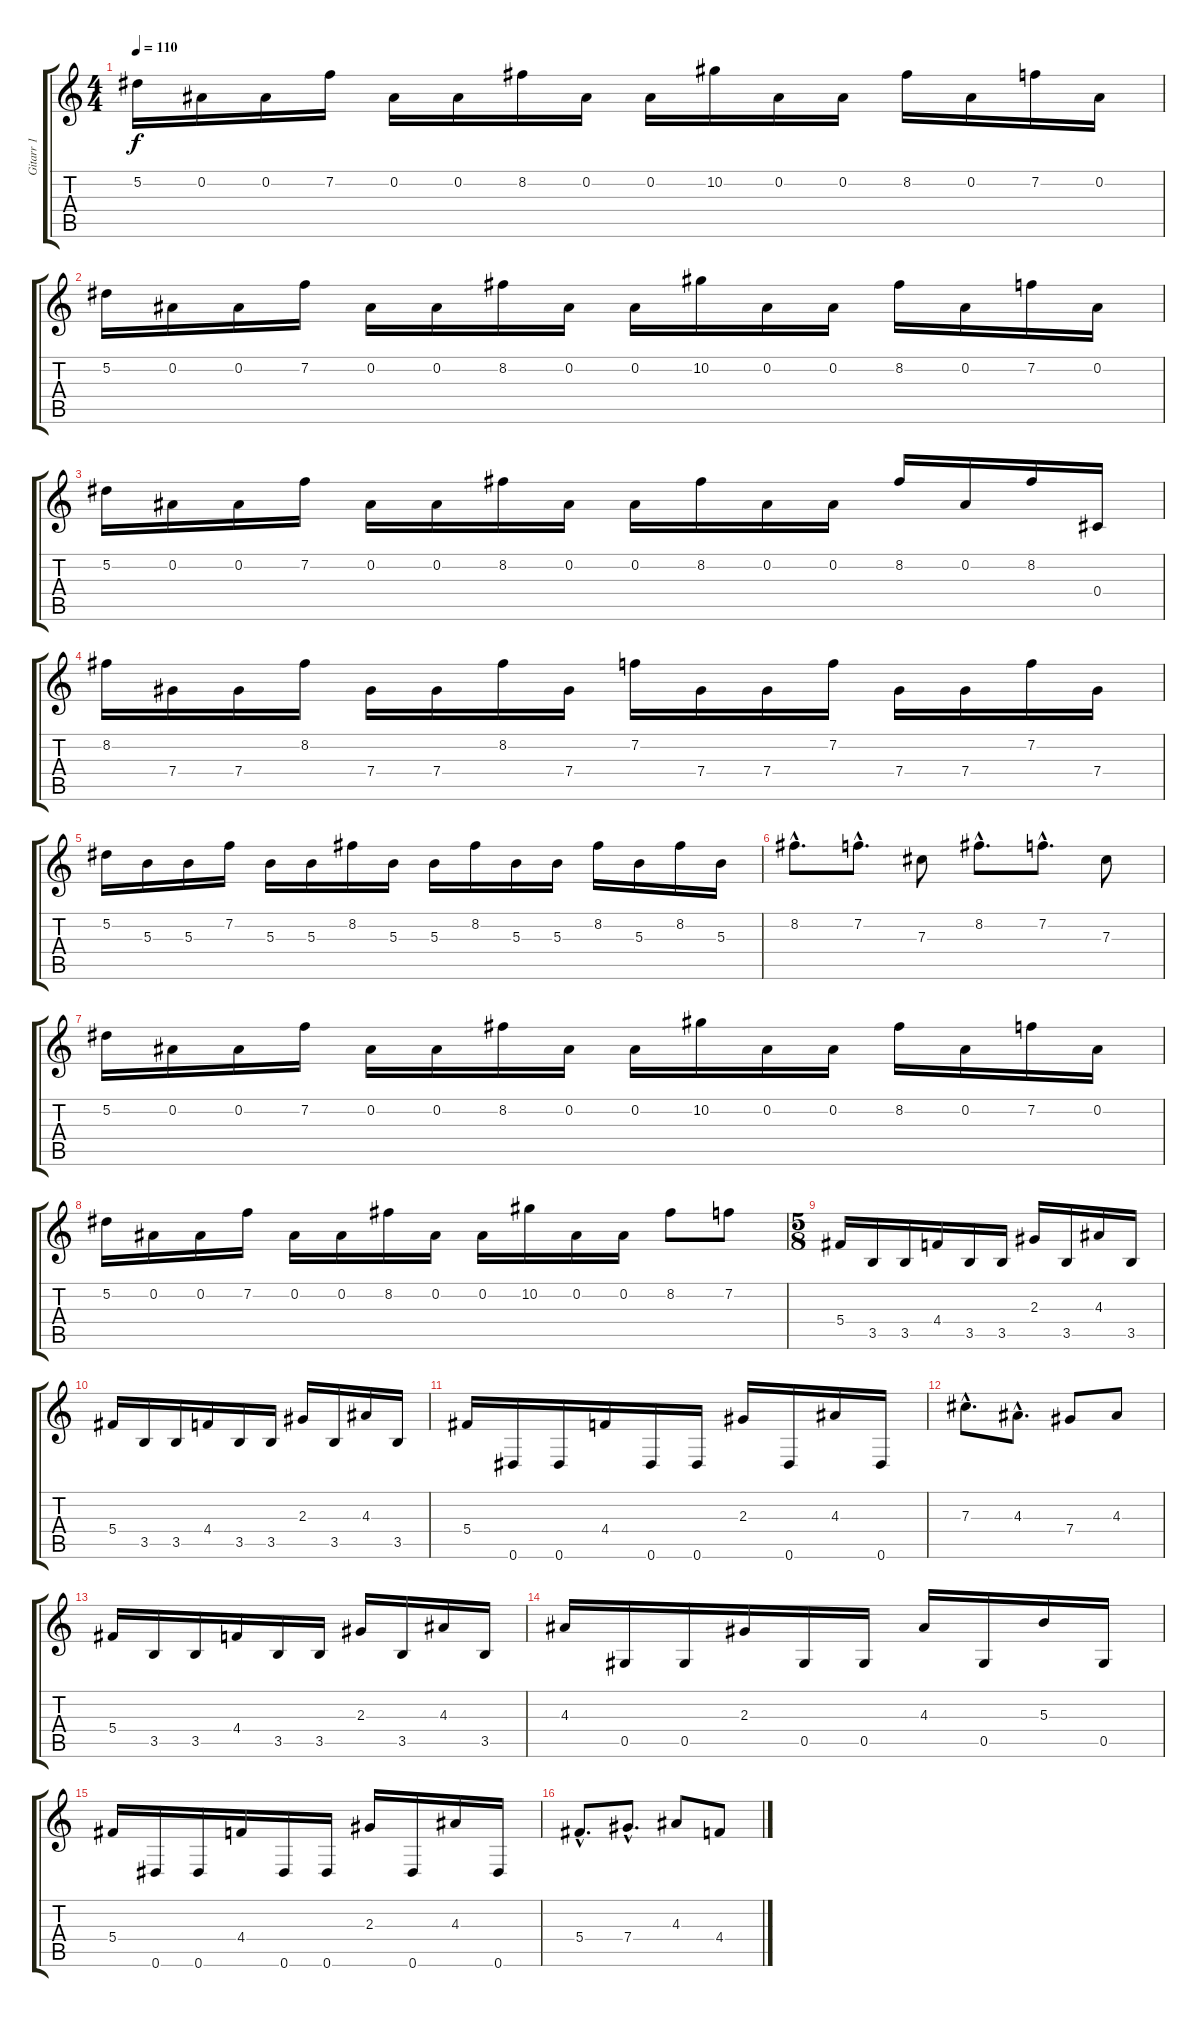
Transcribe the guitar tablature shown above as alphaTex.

\track ("Gitarr 1" "Gitarr 1") {instrument distortionguitar}
\staff {score tabs}
\tuning (Eb4 Bb3 Gb3 Db3 Ab2 Eb2) {hide}
\ts (4 4)
\tempo 110
\clef g2
\ks c
5.2.16{dy f} 0.2.16 0.2.16 7.2.16 0.2.16 0.2.16 8.2.16 0.2.16 0.2.16 10.2.16 0.2.16 0.2.16 8.2.16 0.2.16 7.2.16 0.2.16 |
5.2.16 0.2.16 0.2.16 7.2.16 0.2.16 0.2.16 8.2.16 0.2.16 0.2.16 10.2.16 0.2.16 0.2.16 8.2.16 0.2.16 7.2.16 0.2.16 |
5.2.16 0.2.16 0.2.16 7.2.16 0.2.16 0.2.16 8.2.16 0.2.16 0.2.16 8.2.16 0.2.16 0.2.16 8.2.16 0.2.16 8.2.16 0.4.16 |
8.2.16 7.4.16 7.4.16 8.2.16 7.4.16 7.4.16 8.2.16 7.4.16 7.2.16 7.4.16 7.4.16 7.2.16 7.4.16 7.4.16 7.2.16 7.4.16 |
5.2.16 5.3.16 5.3.16 7.2.16 5.3.16 5.3.16 8.2.16 5.3.16 5.3.16 8.2.16 5.3.16 5.3.16 8.2.16 5.3.16 8.2.16 5.3.16 |
8.2{hac}.8{d} 7.2{hac}.8{d} 7.3.8 8.2{hac}.8{d} 7.2{hac}.8{d} 7.3.8 |
5.2.16 0.2.16 0.2.16 7.2.16 0.2.16 0.2.16 8.2.16 0.2.16 0.2.16 10.2.16 0.2.16 0.2.16 8.2.16 0.2.16 7.2.16 0.2.16 |
5.2.16 0.2.16 0.2.16 7.2.16 0.2.16 0.2.16 8.2.16 0.2.16 0.2.16 10.2.16 0.2.16 0.2.16 8.2.8 7.2.8 |
\ts (5 8)
5.4.16 3.5.16 3.5.16 4.4.16 3.5.16 3.5.16 2.3.16 3.5.16 4.3.16 3.5.16 |
5.4.16 3.5.16 3.5.16 4.4.16 3.5.16 3.5.16 2.3.16 3.5.16 4.3.16 3.5.16 |
5.4.16 0.6.16 0.6.16 4.4.16 0.6.16 0.6.16 2.3.16 0.6.16 4.3.16 0.6.16 |
7.3{hac}.8{d} 4.3{hac}.8{d} 7.4.8 4.3.8 |
5.4.16 3.5.16 3.5.16 4.4.16 3.5.16 3.5.16 2.3.16 3.5.16 4.3.16 3.5.16 |
4.3.16 0.5.16 0.5.16 2.3.16 0.5.16 0.5.16 4.3.16 0.5.16 5.3.16 0.5.16 |
5.4.16 0.6.16 0.6.16 4.4.16 0.6.16 0.6.16 2.3.16 0.6.16 4.3.16 0.6.16 |
5.4{hac}.8{d} 7.4{hac}.8{d} 4.3.8 4.4.8
